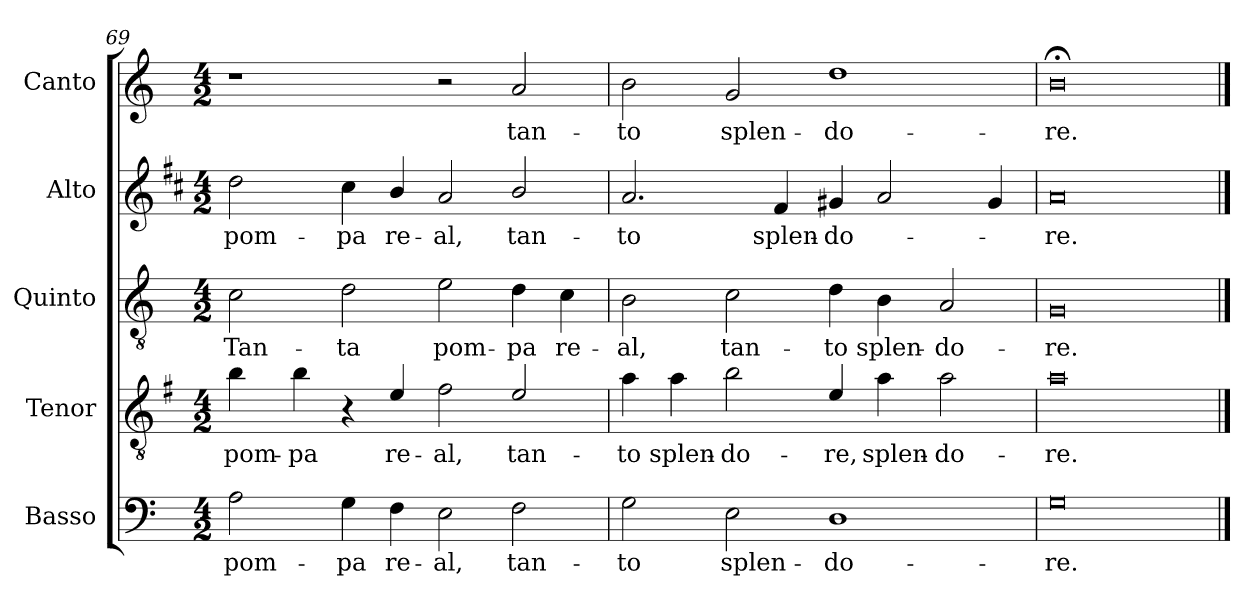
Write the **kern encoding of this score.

**kern	**text	**kern	**text	**kern	**text	**kern	**text	**kern	**text
*part5	*part5	*part4	*part4	*part3	*part3	*part2	*part2	*part1	*part1
*staff5	*staff5	*staff4	*staff4	*staff3	*staff3	*staff2	*staff2	*staff1	*staff1
*I"Basso	*	*I"Tenor	*	*I"Quinto	*	*I"Alto	*	*I"Canto	*
*I'B	*	*I'T	*	*	*	*I'A	*	*I'C	*
*clefF4	*	*clefGv2	*	*clefGv2	*	*clefG2	*	*clefG2	*
*	*	*ITrd4c7	*	*	*	*ITrd1c2	*	*	*
*k[]	*	*k[]	*	*k[]	*	*k[]	*	*k[]	*
*C:	*	*C:	*	*C:	*	*C:	*	*C:	*
*M4/2	*	*M4/2	*	*M4/2	*	*M4/2	*	*M4/2	*
=69	=69	=69	=69	=69	=69	=69	=69	=69	=69
!	!LO:LY:b	!	!LO:LY:b	!	!LO:LY:b	!	!LO:LY:b	!	!
2A\	pom-	4e\	pom-	2c\	Tan-	2cc\	pom-	1r	.
!	!	!	!LO:LY:b	!	!	!	!	!	!
.	.	4e\	-pa	.	.	.	.	.	.
!	!LO:LY:b	!	!	!	!LO:LY:b	!	!LO:LY:b	!	!
4G\	-pa	4r	.	2d\	-ta	4b\	-pa	.	.
!	!LO:LY:b	!	!LO:LY:b	!	!	!	!LO:LY:b	!	!
4F\	re-	4A/	re-	.	.	4a/	re-	.	.
!	!LO:LY:b	!	!LO:LY:b	!	!LO:LY:b	!	!LO:LY:b	!	!
2E\	-al,	2B\	-al,	2e\	pom-	2g/	-al,	2r	.
!	!LO:LY:b	!	!LO:LY:b	!	!LO:LY:b	!	!LO:LY:b	!	!LO:LY:b
2F\	tan-	2A/	tan-	4d\	-pa	2a/	tan-	2a/	tan-
!	!	!	!	!	!LO:LY:b	!	!	!	!
.	.	.	.	4c\	re-	.	.	.	.
=70	=70	=70	=70	=70	=70	=70	=70	=70	=70
!	!LO:LY:b	!	!LO:LY:b	!	!LO:LY:b	!	!LO:LY:b	!	!LO:LY:b
2G\	-to	4d\	-to	2B\	-al,	2.g/	-to	2b\	-to
!	!	!	!LO:LY:b	!	!	!	!	!	!
.	.	4d\	splen-	.	.	.	.	.	.
!	!LO:LY:b	!	!LO:LY:b	!	!LO:LY:b	!	!	!	!LO:LY:b
2E\	splen-	2e\	-do-	2c\	tan-	.	.	2g/	splen-
!	!	!	!	!	!	!	!LO:LY:b	!	!
.	.	.	.	.	.	4e/	splen-	.	.
!	!LO:LY:b	!	!LO:LY:b	!	!LO:LY:b	!	!LO:LY:b	!	!LO:LY:b
1D	-do-	4A/	-re,	4d\	-to	4f#X/	-do-	1dd	-do-
!	!	!	!LO:LY:b	!	!LO:LY:b	!	!	!	!
.	.	4d\	splen-	4B\	splen-	2g/	.	.	.
!	!	!	!LO:LY:b	!	!LO:LY:b	!	!	!	!
.	.	2d\	-do-	2A/	-do-	.	.	.	.
.	.	.	.	.	.	4f#/	.	.	.
=71	=71	=71	=71	=71	=71	=71	=71	=71	=71
!	!LO:LY:b	!	!LO:LY:b	!	!LO:LY:b	!	!LO:LY:b	!	!LO:LY:b
0G	-re.	0d	-re.	0G	-re.	0g	-re.	0b;<	-re.
==	==	==	==	==	==	==	==	==	==
*-	*-	*-	*-	*-	*-	*-	*-	*-	*-
